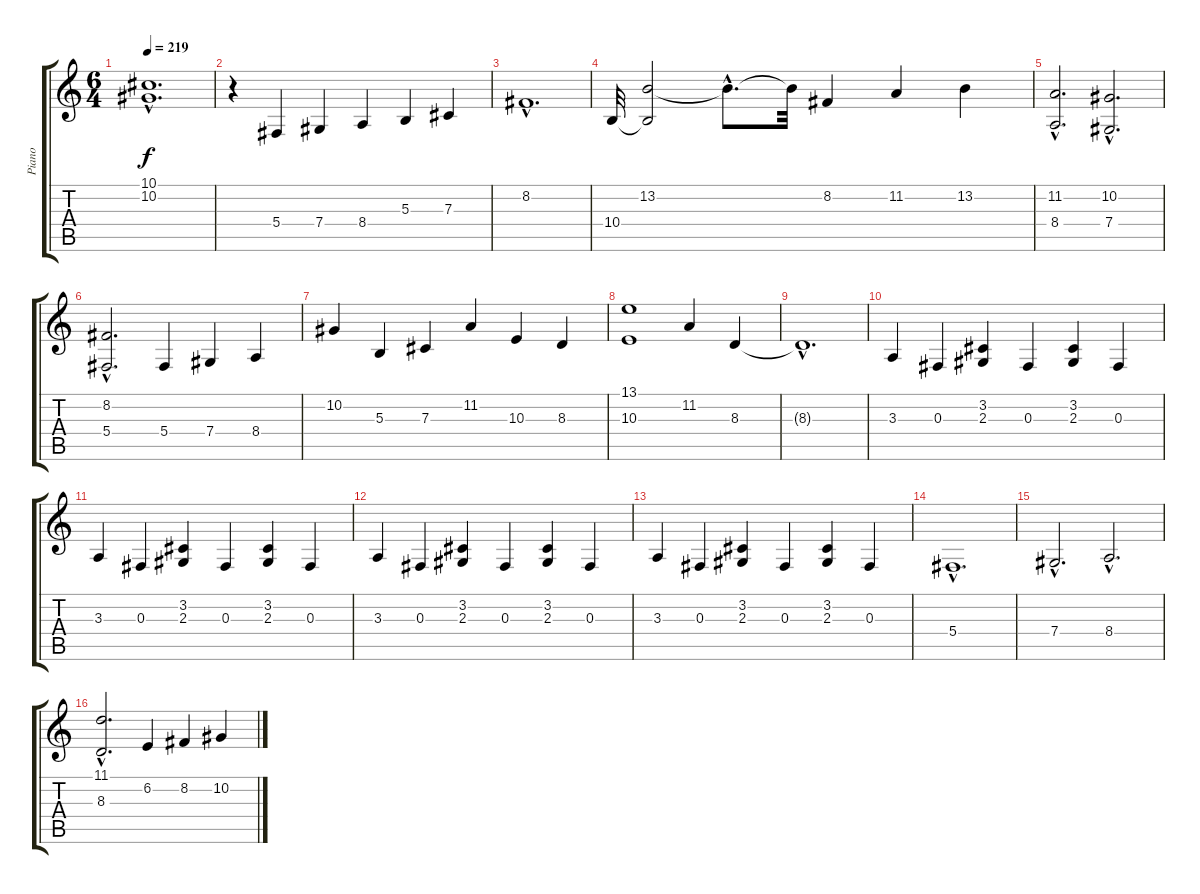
\track ("Piano" "Piano") {instrument brightacousticpiano}
\staff {score tabs}
\tuning (Eb4 Bb3 Gb3 Db3 Ab2 Eb2) {hide}
\ts (6 4)
\tempo 219
\clef g2
\ks c
(10.1{hac} 10.2{hac t}).1{d dy f} |
r.4 5.4.4 7.4.4 8.4.4 5.3.4 7.3.4 |
8.2{hac}.1{d} |
10.4.32 (13.2 10.4{t}).2 13.2{hac t}.8{d} 13.2{t}.32 8.2.4 11.2.4 13.2.4 |
(11.2{hac} 8.4{hac}).2{d} (10.2{hac} 7.4{hac}).2{d} |
(8.2{hac} 5.4{hac}).2{d} 5.4.4 7.4.4 8.4.4 |
10.2.4 5.3.4 7.3.4 11.2.4 10.3.4 8.3.4 |
(13.1 10.3).1 11.2.4 8.3.4 |
8.3{hac t}.1{d} |
3.3.4 0.3.4 (3.2 2.3).4 0.3.4 (3.2 2.3).4 0.3.4 |
3.3.4 0.3.4 (3.2 2.3).4 0.3.4 (3.2 2.3).4 0.3.4 |
3.3.4 0.3.4 (3.2 2.3).4 0.3.4 (3.2 2.3).4 0.3.4 |
3.3.4 0.3.4 (3.2 2.3).4 0.3.4 (3.2 2.3).4 0.3.4 |
5.4{hac}.1{d} |
7.4{hac}.2{d} 8.4{hac}.2{d} |
(11.1{hac} 8.3{hac}).2{d} 6.2.4 8.2.4 10.2.4
